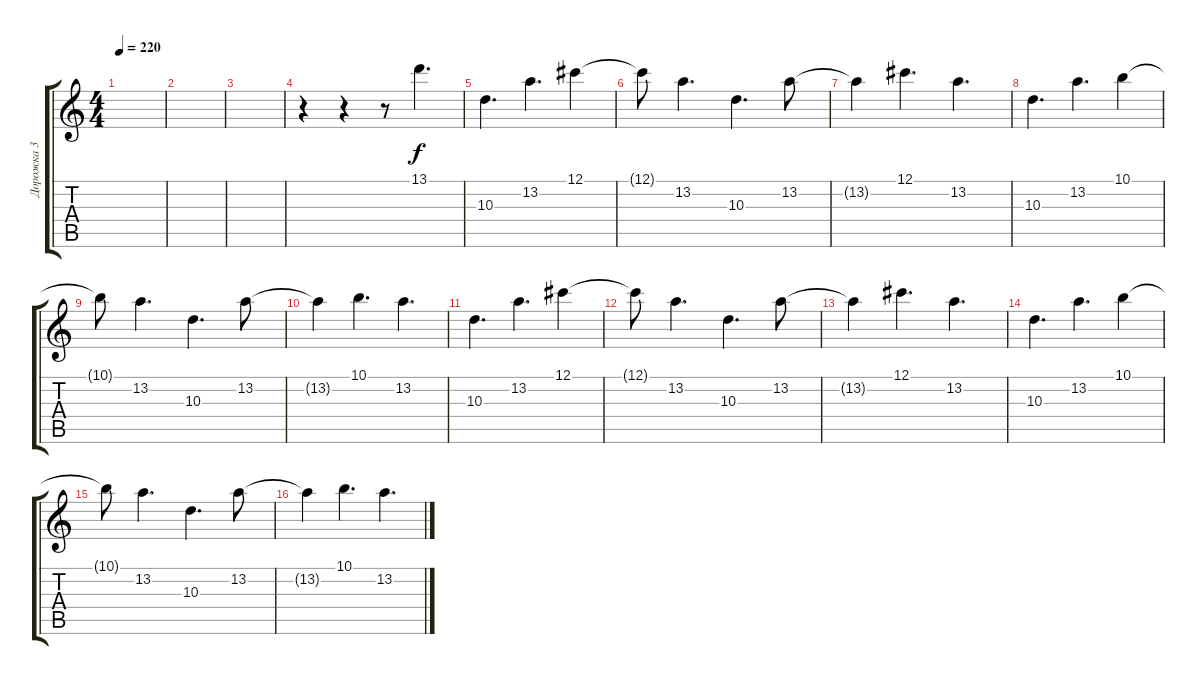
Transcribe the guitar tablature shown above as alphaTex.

\track ("Дорожка 3" "Дорожка 3") {instrument distortionguitar}
\staff {score tabs}
\tuning (Db4 Ab3 E3 B2 Gb2 B1) {hide}
\ts (4 4)
\tempo 220
\clef g2
\ks c
|
|
|
r.4{instrument electricguitarjazz} r.4 r.8 13.1.4{d} |
10.3.4{d} 13.2.4{d} 12.1.4 |
12.1{t}.8 13.2.4{d} 10.3.4{d} 13.2.8 |
13.2{t}.4 12.1.4{d} 13.2.4{d} |
10.3.4{d} 13.2.4{d} 10.1.4 |
10.1{t}.8 13.2.4{d} 10.3.4{d} 13.2.8 |
13.2{t}.4 10.1.4{d} 13.2.4{d} |
10.3.4{d} 13.2.4{d} 12.1.4 |
12.1{t}.8 13.2.4{d} 10.3.4{d} 13.2.8 |
13.2{t}.4 12.1.4{d} 13.2.4{d} |
10.3.4{d} 13.2.4{d} 10.1.4 |
10.1{t}.8 13.2.4{d} 10.3.4{d} 13.2.8 |
13.2{t}.4 10.1.4{d} 13.2.4{d}
